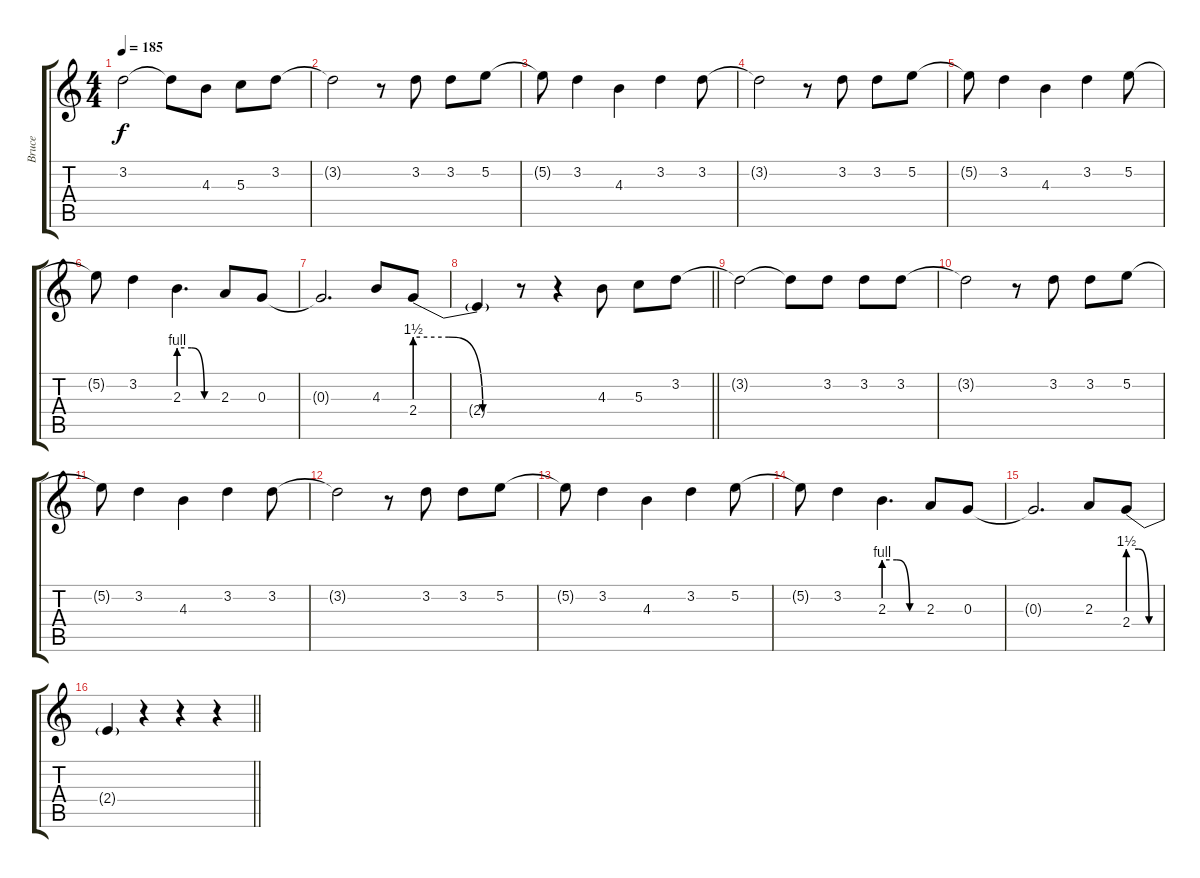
\track ("Bruce" "Bruce") {instrument electricguitarclean}
\staff {score tabs}
\tuning (E4 B3 G3 D3 A2 E2) {hide}
\ts (4 4)
\tempo 185
\clef g2
\ks c
3.2{t}.2{dy f} 3.2{t}.8 4.3.8 5.3.8 3.2.8 |
3.2{t}.2 r.8 3.2.8 3.2.8 5.2.8 |
5.2{t}.8 3.2.4 4.3.4 3.2.4 3.2.8 |
3.2{t}.2 r.8 3.2.8 3.2.8 5.2.8 |
5.2{t}.8 3.2.4 4.3.4 3.2.4 5.2.8 |
5.2{t}.8 3.2.4 2.3{be (custom 0 4 20 4 40 0 60 0)}.4{d} 2.3.8 0.3.8 |
0.3{t}.2{d} 4.3.8 2.4{be (custom 0 6 20 6 40 0 60 0)}.8 |
\barLineRight lightlight
2.4{t}.4 r.8 r.4 4.3.8 5.3.8 3.2.8 |
3.2{t}.2 3.2{t}.8 3.2.8 3.2.8 3.2.8 |
3.2{t}.2 r.8 3.2.8 3.2.8 5.2.8 |
5.2{t}.8 3.2.4 4.3.4 3.2.4 3.2.8 |
3.2{t}.2 r.8 3.2.8 3.2.8 5.2.8 |
5.2{t}.8 3.2.4 4.3.4 3.2.4 5.2.8 |
5.2{t}.8 3.2.4 2.3{be (custom 0 4 20 4 40 0 60 0)}.4{d} 2.3.8 0.3.8 |
0.3{t}.2{d} 2.3.8 2.4{be (custom 0 6 20 6 40 0 60 0)}.8 |
\barLineRight lightlight
2.4{t}.4 r.4 r.4 r.4
